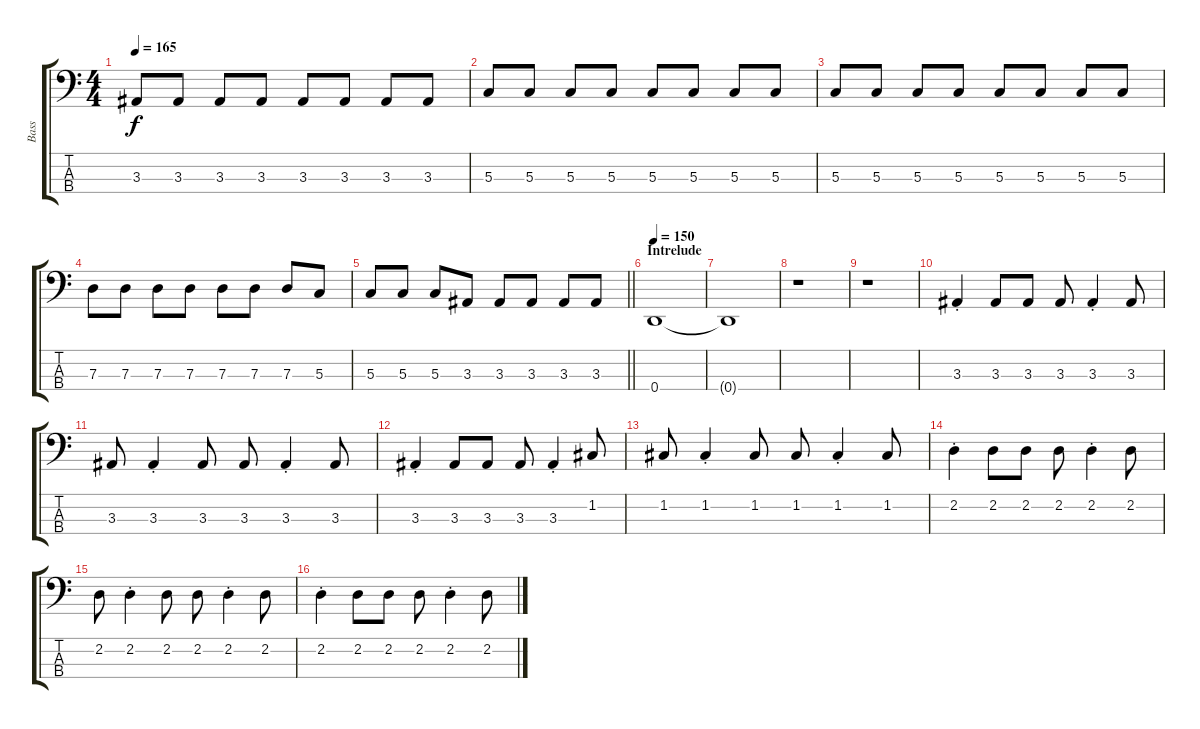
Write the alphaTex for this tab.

\track ("Bass" "Bass") {instrument electricbasspick}
\staff {score tabs}
\tuning (F2 C2 G1 D1) {hide}
\ts (4 4)
\tempo 165
\clef f4
\ks c
3.3.8{dy f} 3.3.8 3.3.8 3.3.8 3.3.8 3.3.8 3.3.8 3.3.8 |
5.3.8 5.3.8 5.3.8 5.3.8 5.3.8 5.3.8 5.3.8 5.3.8 |
5.3.8 5.3.8 5.3.8 5.3.8 5.3.8 5.3.8 5.3.8 5.3.8 |
7.3.8 7.3.8 7.3.8 7.3.8 7.3.8 7.3.8 7.3.8 5.3.8 |
\barLineRight lightlight
5.3.8 5.3.8 5.3.8 3.3.8 3.3.8 3.3.8 3.3.8 3.3.8 |
\section ("" "Intrelude")
\tempo 150
0.4.1{volume 2} |
0.4{t}.1 |
r.1 |
r.1 |
3.3{st}.4{volume 12} 3.3.8 3.3.8 3.3.8 3.3{st}.4 3.3.8 |
3.3.8 3.3{st}.4 3.3.8 3.3.8 3.3{st}.4 3.3.8 |
3.3{st}.4 3.3.8 3.3.8 3.3.8 3.3{st}.4 1.2.8 |
1.2.8 1.2{st}.4 1.2.8 1.2.8 1.2{st}.4 1.2.8 |
2.2{st}.4 2.2.8 2.2.8 2.2.8 2.2{st}.4 2.2.8 |
2.2.8 2.2{st}.4 2.2.8 2.2.8 2.2{st}.4 2.2.8 |
2.2{st}.4 2.2.8 2.2.8 2.2.8 2.2{st}.4 2.2.8
